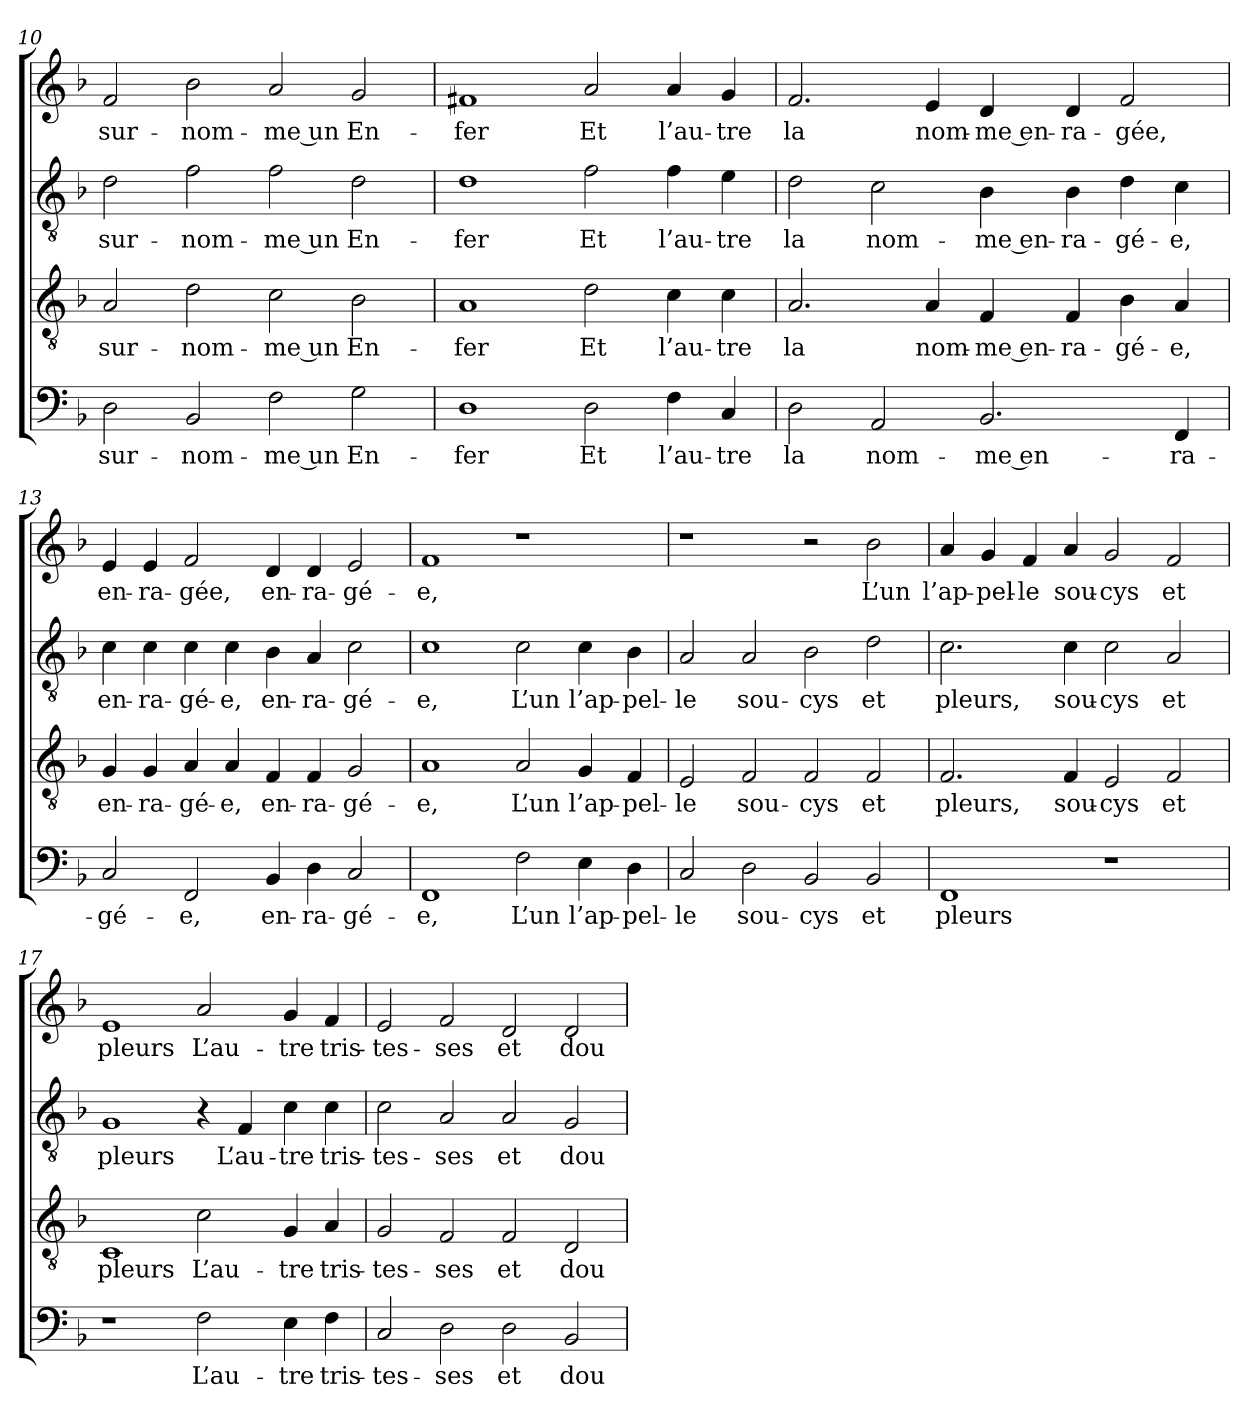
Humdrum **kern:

**kern	**text	**kern	**text	**kern	**text	**kern	**text
*part4	*part4	*part3	*part3	*part2	*part2	*part1	*part1
*staff4	*staff4	*staff3	*staff3	*staff2	*staff2	*staff1	*staff1
*clefF4	*	*clefGv2	*	*clefGv2	*	*clefG2	*
*k[b-]	*	*k[b-]	*	*k[b-]	*	*k[b-]	*
=10	=10	=10	=10	=10	=10	=10	=10
2D	sur-	2A	sur-	2d	sur-	2f	sur-
2BB-	-nom-	2d	-nom-	2f	-nom-	2b-	-nom-
2F	-me un	2c	-me un	2f	-me un	2a	-me un
2G	En-	2B-	En-	2d	En-	2g	En-
=11	=11	=11	=11	=11	=11	=11	=11
1D	-fer	1A	-fer	1d	-fer	1f#X	-fer
2D	Et	2d	Et	2f	Et	2a	Et
4F	l’au-	4c	l’au-	4f	l’au-	4a	l’au-
4C	-tre	4c	-tre	4e	-tre	4g	-tre
!!LO:PB:g=z
=12	=12	=12	=12	=12	=12	=12	=12
2D	la	2.A	la	2d	la	2.f	la
2AA	nom-	.	.	2c	nom-	.	.
.	.	4A	nom-	.	.	4e	nom-
2.BB-	-me en-	4F	-me en-	4B-	-me en-	4d	-me en-
.	.	4F	-ra-	4B-	-ra-	4d	-ra-
.	.	4B-	-gé-	4d	-gé-	2f	-gée,
4FF	-ra-	4A	-e,	4c	-e,	.	.
=13	=13	=13	=13	=13	=13	=13	=13
2C	-gé-	4G	en-	4c	en-	4e	en-
.	.	4G	-ra-	4c	-ra-	4e	-ra-
2FF	-e,	4A	-gé-	4c	-gé-	2f	-gée,
.	.	4A	-e,	4c	-e,	.	.
4BB-	en-	4F	en-	4B-	en-	4d	en-
4D	-ra-	4F	-ra-	4A	-ra-	4d	-ra-
2C	-gé-	2G	-gé-	2c	-gé-	2e	-gé-
=14	=14	=14	=14	=14	=14	=14	=14
1FF	-e,	1A	-e,	1c	-e,	1f	-e,
2F	L’un	2A	L’un	2c	L’un	1r	.
4E	l’ap-	4G	l’ap-	4c	l’ap-	.	.
4D	-pel-	4F	-pel-	4B-	-pel-	.	.
=15	=15	=15	=15	=15	=15	=15	=15
2C	-le	2E	-le	2A	-le	1r	.
2D	sou-	2F	sou-	2A	sou-	.	.
2BB-	-cys	2F	-cys	2B-	-cys	2r	.
2BB-	et	2F	et	2d	et	2b-	L’un
!!LO:LB:g=z
=16	=16	=16	=16	=16	=16	=16	=16
1FF	pleurs	2.F	pleurs,	2.c	pleurs,	4a	l’ap-
.	.	.	.	.	.	4g	-pel-
.	.	.	.	.	.	4f	-le
.	.	4F	sou-	4c	sou-	4a	sou-
1r	.	2E	-cys	2c	-cys	2g	-cys
.	.	2F	et	2A	et	2f	et
=17	=17	=17	=17	=17	=17	=17	=17
1r	.	1C	pleurs	1G	pleurs	1e	pleurs
2F	L’au-	2c	L’au-	4r	.	2a	L’au-
.	.	.	.	4F	L’au-	.	.
4E	-tre	4G	-tre	4c	-tre	4g	-tre
4F	tris-	4A	tris-	4c	tris-	4f	tris-
=18	=18	=18	=18	=18	=18	=18	=18
2C	-tes-	2G	-tes-	2c	-tes-	2e	-tes-
2D	-ses	2F	-ses	2A	-ses	2f	-ses
2D	et	2F	et	2A	et	2d	et
2BB-	dou-	2D	dou-	2G	dou-	2d	dou-
=	=	=	=	=	=	=	=
*-	*-	*-	*-	*-	*-	*-	*-
